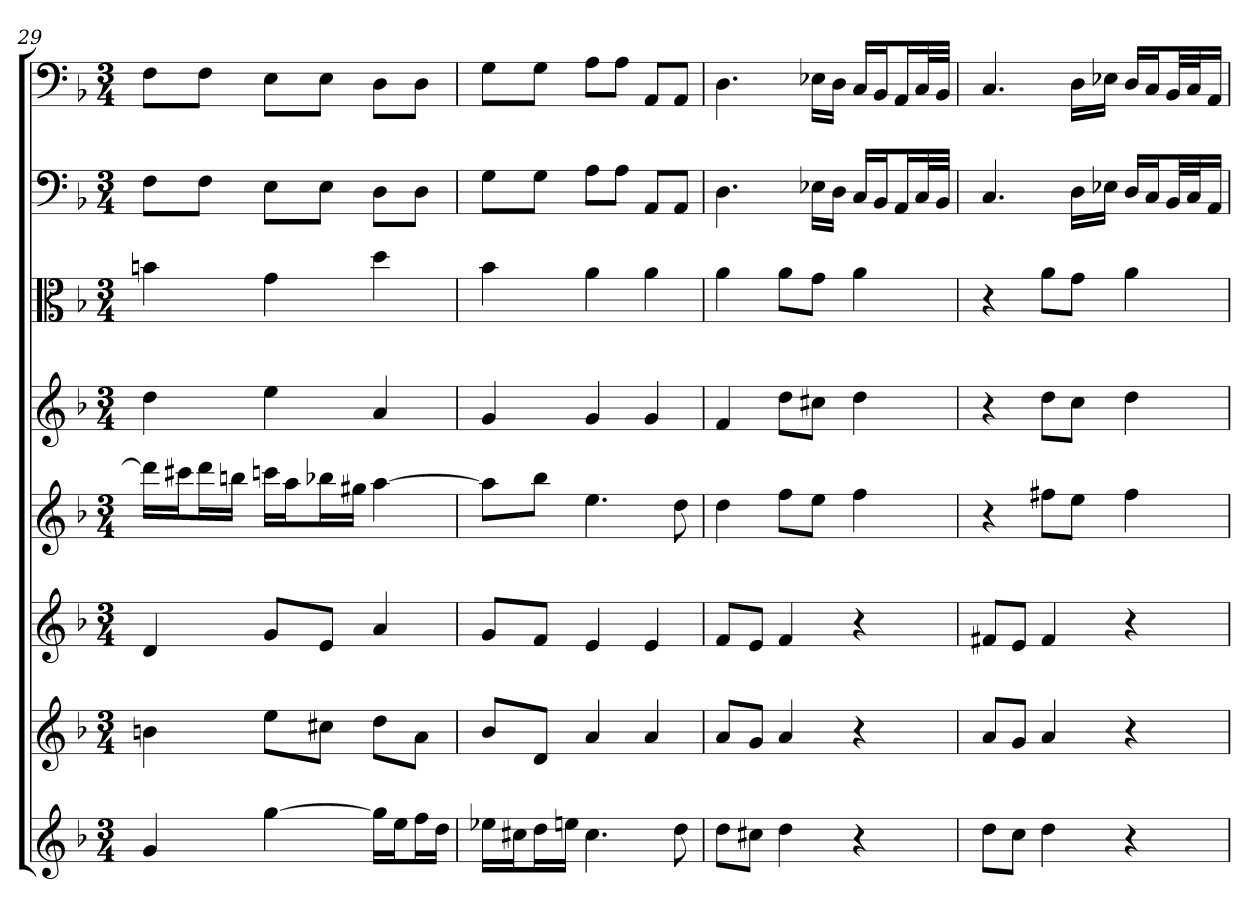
**kern	**kern	**kern	**kern	**kern	**kern	**kern	**kern
*part8	*part7	*part6	*part5	*part4	*part3	*part2	*part1
*staff8	*staff7	*staff6	*staff5	*staff4	*staff3	*staff2	*staff1
*	*	*	*	*	*clefC3	*clefF4	*clefF4
*k[b-]	*k[b-]	*k[b-]	*k[b-]	*k[b-]	*k[b-]	*k[b-]	*k[b-]
*d:	*d:	*d:	*d:	*d:	*d:	*d:	*d:
*M3/4	*M3/4	*M3/4	*M3/4	*M3/4	*M3/4	*M3/4	*M3/4
=29	=29	=29	=29	=29	=29	=29	=29
4g	4bn	4d	16dddLL]	4dd	4bn	8F\L	8F\L
.	.	.	16ccc#XJ	.	.	.	.
.	.	.	16dddL	.	.	8F\J	8F\J
.	.	.	16bbnJJ	.	.	.	.
[4gg	8eeL	8gL	16cccnLL	4ee	4g	8E\L	8E\L
.	.	.	16aaJ	.	.	.	.
.	8cc#XJ	8eJ	16bb-XL	.	.	8E\J	8E\J
.	.	.	16gg#XJJ	.	.	.	.
16ggLL]	8ddL	4a	[4aa	4a	4dd	8D\L	8D\L
16eeJ	.	.	.	.	.	.	.
16ffL	8aJ	.	.	.	.	8D\J	8D\J
16ddJJ	.	.	.	.	.	.	.
=30	=30	=30	=30	=30	=30	=30	=30
16ee-XLL	8b-L	8gL	8aaL]	4g	4b-	8G\L	8G\L
16cc#XJ	.	.	.	.	.	.	.
16ddL	8dJ	8fJ	8bb-J	.	.	8G\J	8G\J
16eenJJ	.	.	.	.	.	.	.
4.cc#	4a	4e	4.ee	4g	4a	8A\L	8A\L
.	.	.	.	.	.	8A\J	8A\J
.	4a	4e	.	4g	4a	8AA/L	8AA/L
8dd	.	.	8dd	.	.	8AA/J	8AA/J
=31	=31	=31	=31	=31	=31	=31	=31
8ddL	8aL	8fL	4dd	4f	4a	4.D	4.D
8cc#XJ	8gJ	8eJ	.	.	.	.	.
4dd	4a	4f	8ffL	8ddL	8a\L	.	.
.	.	.	8eeJ	8cc#XJ	8g\J	16E-X\LL	16E-X\LL
.	.	.	.	.	.	16D\JJ	16D\JJ
4r	4r	4r	4ff	4dd	4a	16C/LL	16C/LL
.	.	.	.	.	.	16BB-/J	16BB-/J
.	.	.	.	.	.	16AA/L	16AA/L
.	.	.	.	.	.	32C/L	32C/L
.	.	.	.	.	.	32BB-/JJJ	32BB-/JJJ
=32	=32	=32	=32	=32	=32	=32	=32
8ddL	8aL	8f#XL	4r	4r	4r	4.C	4.C
8ccJ	8gJ	8eJ	.	.	.	.	.
4dd	4a	4f#	8ff#XL	8ddL	8a\L	.	.
.	.	.	8eeJ	8ccJ	8g\J	16D\LL	16D\LL
.	.	.	.	.	.	16E-X\JJ	16E-X\JJ
4r	4r	4r	4ff#	4dd	4a	16D/LL	16D/LL
.	.	.	.	.	.	16C/J	16C/J
.	.	.	.	.	.	32BB-/LL	32BB-/LL
.	.	.	.	.	.	32C/J	32C/J
.	.	.	.	.	.	16AA/JJ	16AA/JJ
=	=	=	=	=	=	=	=
*-	*-	*-	*-	*-	*-	*-	*-
